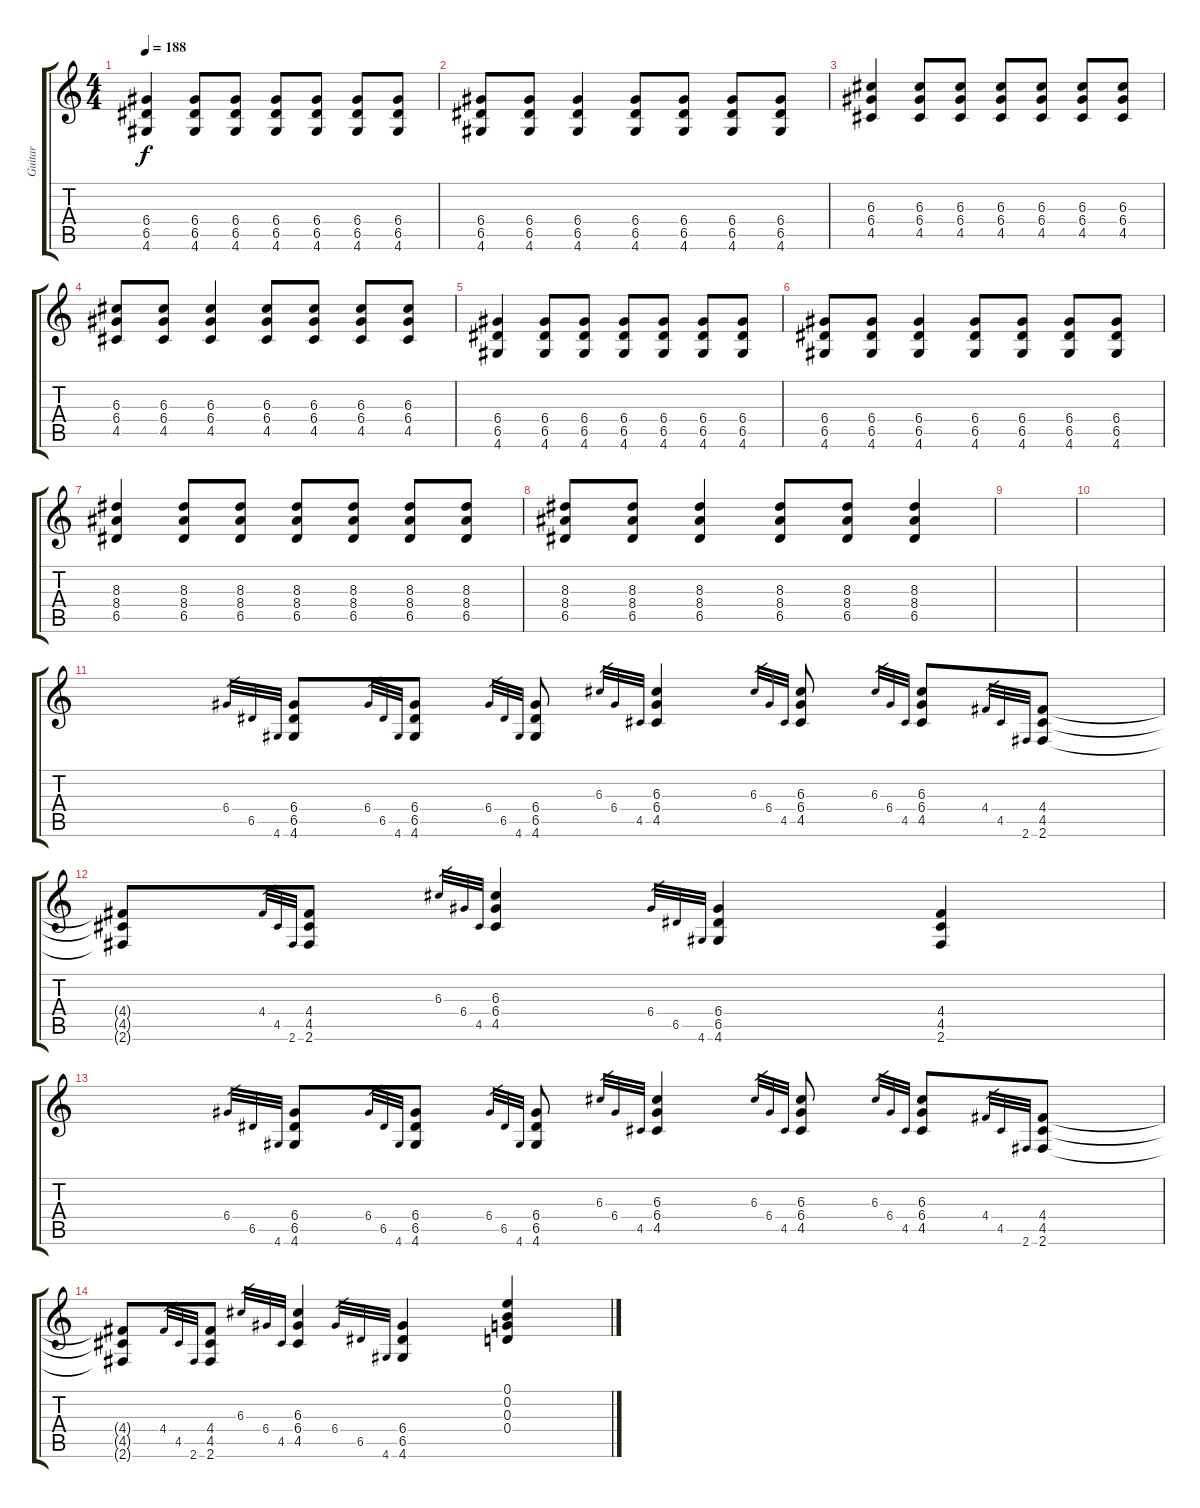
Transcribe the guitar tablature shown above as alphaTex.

\track ("Guitar" "Guitar") {instrument distortionguitar}
\staff {score tabs}
\tuning (E4 B3 G3 D3 A2 E2) {hide}
\ts (4 4)
\tempo 188
\clef g2
\ks c
(6.4 6.5 4.6).4{dy f} (6.4 6.5 4.6).8 (6.4 6.5 4.6).8 (6.4 6.5 4.6).8 (6.4 6.5 4.6).8 (6.4 6.5 4.6).8 (6.4 6.5 4.6).8 |
(6.4 6.5 4.6).8 (6.4 6.5 4.6).8 (6.4 6.5 4.6).4 (6.4 6.5 4.6).8 (6.4 6.5 4.6).8 (6.4 6.5 4.6).8 (6.4 6.5 4.6).8 |
(6.3 6.4 4.5).4 (6.3 6.4 4.5).8 (6.3 6.4 4.5).8 (6.3 6.4 4.5).8 (6.3 6.4 4.5).8 (6.3 6.4 4.5).8 (6.3 6.4 4.5).8 |
(6.3 6.4 4.5).8 (6.3 6.4 4.5).8 (6.3 6.4 4.5).4 (6.3 6.4 4.5).8 (6.3 6.4 4.5).8 (6.3 6.4 4.5).8 (6.3 6.4 4.5).8 |
(6.4 6.5 4.6).4 (6.4 6.5 4.6).8 (6.4 6.5 4.6).8 (6.4 6.5 4.6).8 (6.4 6.5 4.6).8 (6.4 6.5 4.6).8 (6.4 6.5 4.6).8 |
(6.4 6.5 4.6).8 (6.4 6.5 4.6).8 (6.4 6.5 4.6).4 (6.4 6.5 4.6).8 (6.4 6.5 4.6).8 (6.4 6.5 4.6).8 (6.4 6.5 4.6).8 |
(8.3 8.4 6.5).4 (8.3 8.4 6.5).8 (8.3 8.4 6.5).8 (8.3 8.4 6.5).8 (8.3 8.4 6.5).8 (8.3 8.4 6.5).8 (8.3 8.4 6.5).8 |
(8.3 8.4 6.5).8 (8.3 8.4 6.5).8 (8.3 8.4 6.5).4 (8.3 8.4 6.5).8 (8.3 8.4 6.5).8 (8.3 8.4 6.5).4 |
|
|
6.4.32{gr} 6.5.32{gr} 4.6.32{gr} (6.4 6.5 4.6).8{balance 8} 6.4.32{gr} 6.5.32{gr} 4.6.32{gr} (6.4 6.5 4.6).8 6.4.32{gr} 6.5.32{gr} 4.6.32{gr} (6.4 6.5 4.6).8 6.3.32{gr} 6.4.32{gr} 4.5.32{gr} (6.3 6.4 4.5).4 6.3.32{gr} 6.4.32{gr} 4.5.32{gr} (6.3 6.4 4.5).8 6.3.32{gr} 6.4.32{gr} 4.5.32{gr} (6.3 6.4 4.5).8 4.4.32{gr} 4.5.32{gr} 2.6.32{gr} (4.4 4.5 2.6).8 |
(4.4{t} 4.5{t} 2.6{t}).8 4.4.32{gr} 4.5.32{gr} 2.6.32{gr} (4.4 4.5 2.6).8 6.3.32{gr} 6.4.32{gr} 4.5.32{gr} (6.3 6.4 4.5).4 6.4.32{gr} 6.5.32{gr} 4.6.32{gr} (6.4 6.5 4.6).4 (4.4 4.5 2.6).4 |
6.4.32{gr} 6.5.32{gr} 4.6.32{gr} (6.4 6.5 4.6).8 6.4.32{gr} 6.5.32{gr} 4.6.32{gr} (6.4 6.5 4.6).8 6.4.32{gr} 6.5.32{gr} 4.6.32{gr} (6.4 6.5 4.6).8 6.3.32{gr} 6.4.32{gr} 4.5.32{gr} (6.3 6.4 4.5).4 6.3.32{gr} 6.4.32{gr} 4.5.32{gr} (6.3 6.4 4.5).8 6.3.32{gr} 6.4.32{gr} 4.5.32{gr} (6.3 6.4 4.5).8 4.4.32{gr} 4.5.32{gr} 2.6.32{gr} (4.4 4.5 2.6).8 |
(4.4{t} 4.5{t} 2.6{t}).8 4.4.32{gr} 4.5.32{gr} 2.6.32{gr} (4.4 4.5 2.6).8 6.3.32{gr} 6.4.32{gr} 4.5.32{gr} (6.3 6.4 4.5).4 6.4.32{gr} 6.5.32{gr} 4.6.32{gr} (6.4 6.5 4.6).4 (0.1 0.2 0.3 0.4).4{balance 16}
